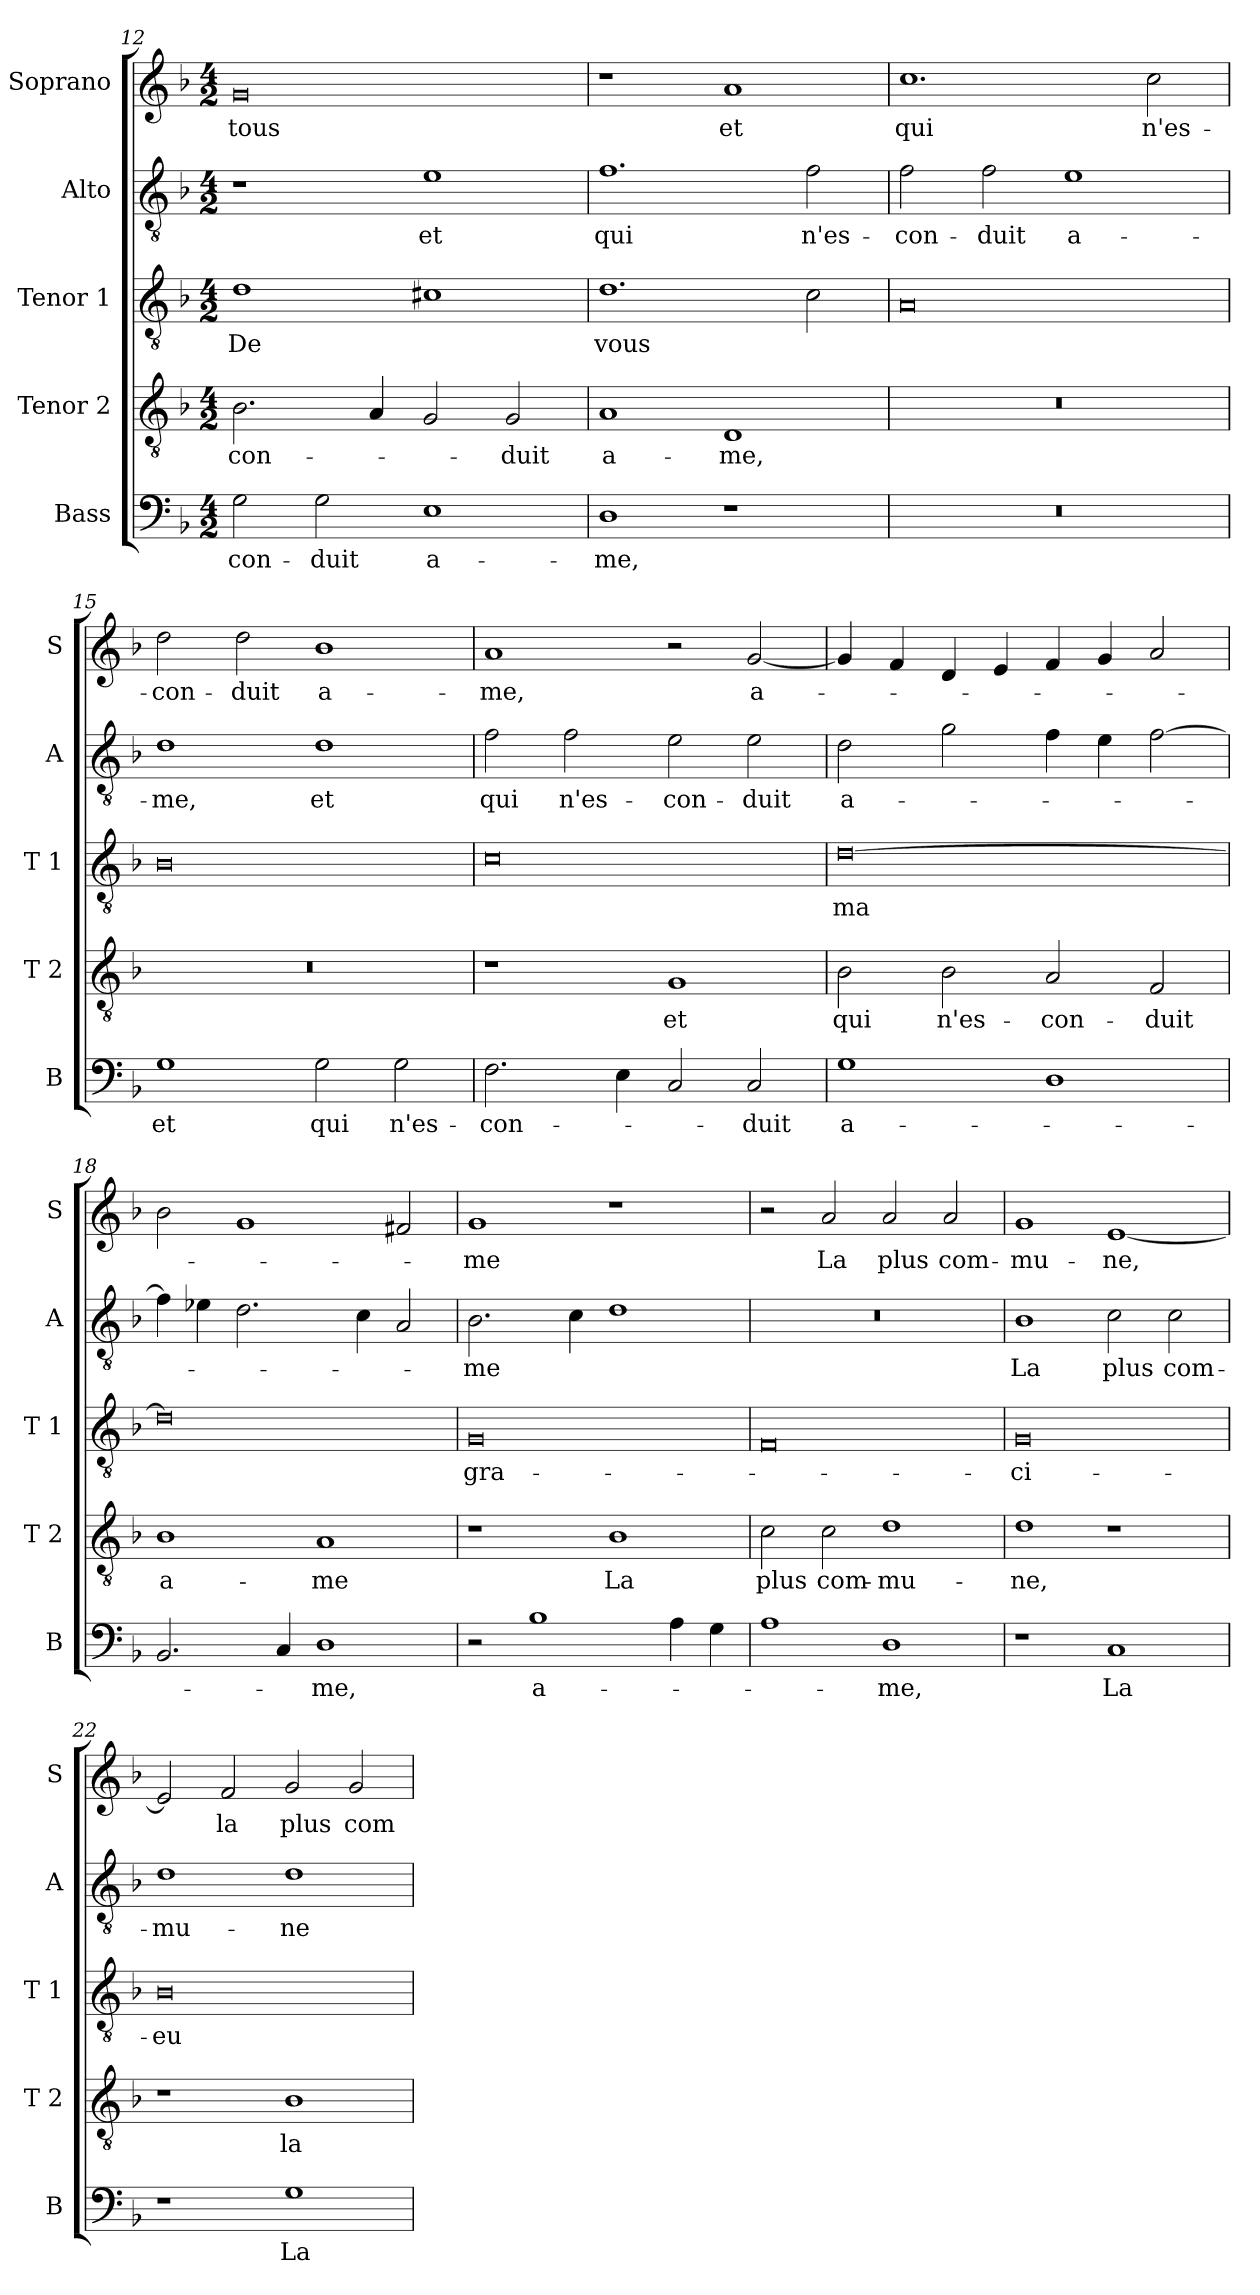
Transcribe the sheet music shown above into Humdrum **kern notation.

**kern	**text	**kern	**text	**kern	**text	**kern	**text	**kern	**text
*part5	*part5	*part4	*part4	*part3	*part3	*part2	*part2	*part1	*part1
*staff5	*staff5	*staff4	*staff4	*staff3	*staff3	*staff2	*staff2	*staff1	*staff1
*I"Bass	*	*I"Tenor 2	*	*I"Tenor 1	*	*I"Alto	*	*I"Soprano	*
*I'B	*	*I'T 2	*	*I'T 1	*	*I'A	*	*I'S	*
*clefF4	*	*clefGv2	*	*clefGv2	*	*clefGv2	*	*clefG2	*
*k[b-]	*	*k[b-]	*	*k[b-]	*	*k[b-]	*	*k[b-]	*
*F:	*	*F:	*	*F:	*	*F:	*	*F:	*
*M4/2	*	*M4/2	*	*M4/2	*	*M4/2	*	*M4/2	*
=12	=12	=12	=12	=12	=12	=12	=12	=12	=12
!	!LO:LY:b	!	!LO:LY:b	!	!LO:LY:b	!	!	!	!LO:LY:b
2G\	-con-	2.B-\	-con-	1d	De	1r	.	0g	tous
!	!LO:LY:b	!	!	!	!	!	!	!	!
2G\	-duit	.	.	.	.	.	.	.	.
.	.	4A/	.	.	.	.	.	.	.
!	!LO:LY:b	!	!	!	!	!	!LO:LY:b	!	!
1E	a-	2G/	.	1c#X	.	1e	et	.	.
!	!	!	!LO:LY:b	!	!	!	!	!	!
.	.	2G/	-duit	.	.	.	.	.	.
!!LO:PB:g=z
=13	=13	=13	=13	=13	=13	=13	=13	=13	=13
!	!LO:LY:b	!	!LO:LY:b	!	!LO:LY:b	!	!LO:LY:b	!	!
1D	-me,	1A	a-	1.d	vous	1.f	qui	1r	.
!	!	!	!LO:LY:b	!	!	!	!	!	!LO:LY:b
1r	.	1D	-me,	.	.	.	.	1a	et
!	!	!	!	!	!	!	!LO:LY:b	!	!
.	.	.	.	2c\	.	2f\	n'es-	.	.
=14	=14	=14	=14	=14	=14	=14	=14	=14	=14
!	!	!	!	!	!	!	!LO:LY:b	!	!LO:LY:b
0r	.	0r	.	0A	.	2f\	-con-	1.cc	qui
!	!	!	!	!	!	!	!LO:LY:b	!	!
.	.	.	.	.	.	2f\	-duit	.	.
!	!	!	!	!	!	!	!LO:LY:b	!	!
.	.	.	.	.	.	1e	a-	.	.
!	!	!	!	!	!	!	!	!	!LO:LY:b
.	.	.	.	.	.	.	.	2cc\	n'es-
=15	=15	=15	=15	=15	=15	=15	=15	=15	=15
!	!LO:LY:b	!	!	!	!	!	!LO:LY:b	!	!LO:LY:b
1G	et	0r	.	0B-	.	1d	-me,	2dd\	-con-
!	!	!	!	!	!	!	!	!	!LO:LY:b
.	.	.	.	.	.	.	.	2dd\	-duit
!	!LO:LY:b	!	!	!	!	!	!LO:LY:b	!	!LO:LY:b
2G\	qui	.	.	.	.	1d	et	1b-	a-
!	!LO:LY:b	!	!	!	!	!	!	!	!
2G\	n'es-	.	.	.	.	.	.	.	.
=16	=16	=16	=16	=16	=16	=16	=16	=16	=16
!	!LO:LY:b	!	!	!	!	!	!LO:LY:b	!	!LO:LY:b
2.F\	-con-	1r	.	0c	.	2f\	qui	1a	-me,
!	!	!	!	!	!	!	!LO:LY:b	!	!
.	.	.	.	.	.	2f\	n'es-	.	.
4E\	.	.	.	.	.	.	.	.	.
!	!	!	!LO:LY:b	!	!	!	!LO:LY:b	!	!
2C/	.	1G	et	.	.	2e\	-con-	2r	.
!	!LO:LY:b	!	!	!	!	!	!LO:LY:b	!	!LO:LY:b
2C/	-duit	.	.	.	.	2e\	-duit	[2g/	a-
=17	=17	=17	=17	=17	=17	=17	=17	=17	=17
!	!LO:LY:b	!	!LO:LY:b	!	!LO:LY:b	!	!LO:LY:b	!	!
1G	a-	2B-\	qui	[0d	ma	2d\	a-	4g/]	.
.	.	.	.	.	.	.	.	4f/	.
!	!	!	!LO:LY:b	!	!	!	!	!	!
.	.	2B-\	n'es-	.	.	2g\	.	4d/	.
.	.	.	.	.	.	.	.	4e/	.
!	!	!	!LO:LY:b	!	!	!	!	!	!
1D	.	2A/	-con-	.	.	4f\	.	4f/	.
.	.	.	.	.	.	4e\	.	4g/	.
!	!	!	!LO:LY:b	!	!	!	!	!	!
.	.	2F/	-duit	.	.	[2f\	.	2a/	.
=18	=18	=18	=18	=18	=18	=18	=18	=18	=18
!	!	!	!LO:LY:b	!	!	!	!	!	!
2.BB-/	.	1B-	a-	0d]	.	4f\]	.	2b-\	.
.	.	.	.	.	.	4e-X\	.	.	.
.	.	.	.	.	.	2.d\	.	1g	.
4C/	.	.	.	.	.	.	.	.	.
!	!LO:LY:b	!	!LO:LY:b	!	!	!	!	!	!
1D	-me,	1A	-me	.	.	.	.	.	.
.	.	.	.	.	.	4c\	.	.	.
.	.	.	.	.	.	2A/	.	2f#X/	.
!!LO:LB:g=z
=19	=19	=19	=19	=19	=19	=19	=19	=19	=19
!	!	!	!	!	!LO:LY:b	!	!LO:LY:b	!	!LO:LY:b
2r	.	1r	.	0G	gra-	2.B-\	-me	1g	-me
!	!LO:LY:b	!	!	!	!	!	!	!	!
1B-	a-	.	.	.	.	.	.	.	.
.	.	.	.	.	.	4c\	.	.	.
!	!	!	!LO:LY:b	!	!	!	!	!	!
.	.	1B-	La	.	.	1d	.	1r	.
4A\	.	.	.	.	.	.	.	.	.
4G\	.	.	.	.	.	.	.	.	.
=20	=20	=20	=20	=20	=20	=20	=20	=20	=20
!	!	!	!LO:LY:b	!	!	!	!	!	!
1A	.	2c\	plus	0F	.	0r	.	2r	.
!	!	!	!LO:LY:b	!	!	!	!	!	!LO:LY:b
.	.	2c\	com-	.	.	.	.	2a/	La
!	!LO:LY:b	!	!LO:LY:b	!	!	!	!	!	!LO:LY:b
1D	-me,	1d	-mu-	.	.	.	.	2a/	plus
!	!	!	!	!	!	!	!	!	!LO:LY:b
.	.	.	.	.	.	.	.	2a/	com-
=21	=21	=21	=21	=21	=21	=21	=21	=21	=21
!	!	!	!LO:LY:b	!	!LO:LY:b	!	!LO:LY:b	!	!LO:LY:b
1r	.	1d	-ne,	0G	-ci-	1B-	La	1g	-mu-
!	!LO:LY:b	!	!	!	!	!	!LO:LY:b	!	!LO:LY:b
1C	La	1r	.	.	.	2c\	plus	[1e	-ne,
!	!	!	!	!	!	!	!LO:LY:b	!	!
.	.	.	.	.	.	2c\	com-	.	.
=22	=22	=22	=22	=22	=22	=22	=22	=22	=22
!	!	!	!	!	!LO:LY:b	!	!LO:LY:b	!	!
1r	.	1r	.	0B-	-eu-	1d	-mu-	2e/]	.
!	!	!	!	!	!	!	!	!	!LO:LY:b
.	.	.	.	.	.	.	.	2f/	la
!	!LO:LY:b	!	!LO:LY:b	!	!	!	!LO:LY:b	!	!LO:LY:b
1G	La	1B-	la	.	.	1d	-ne	2g/	plus
!	!	!	!	!	!	!	!	!	!LO:LY:b
.	.	.	.	.	.	.	.	2g/	com-
=	=	=	=	=	=	=	=	=	=
*-	*-	*-	*-	*-	*-	*-	*-	*-	*-
